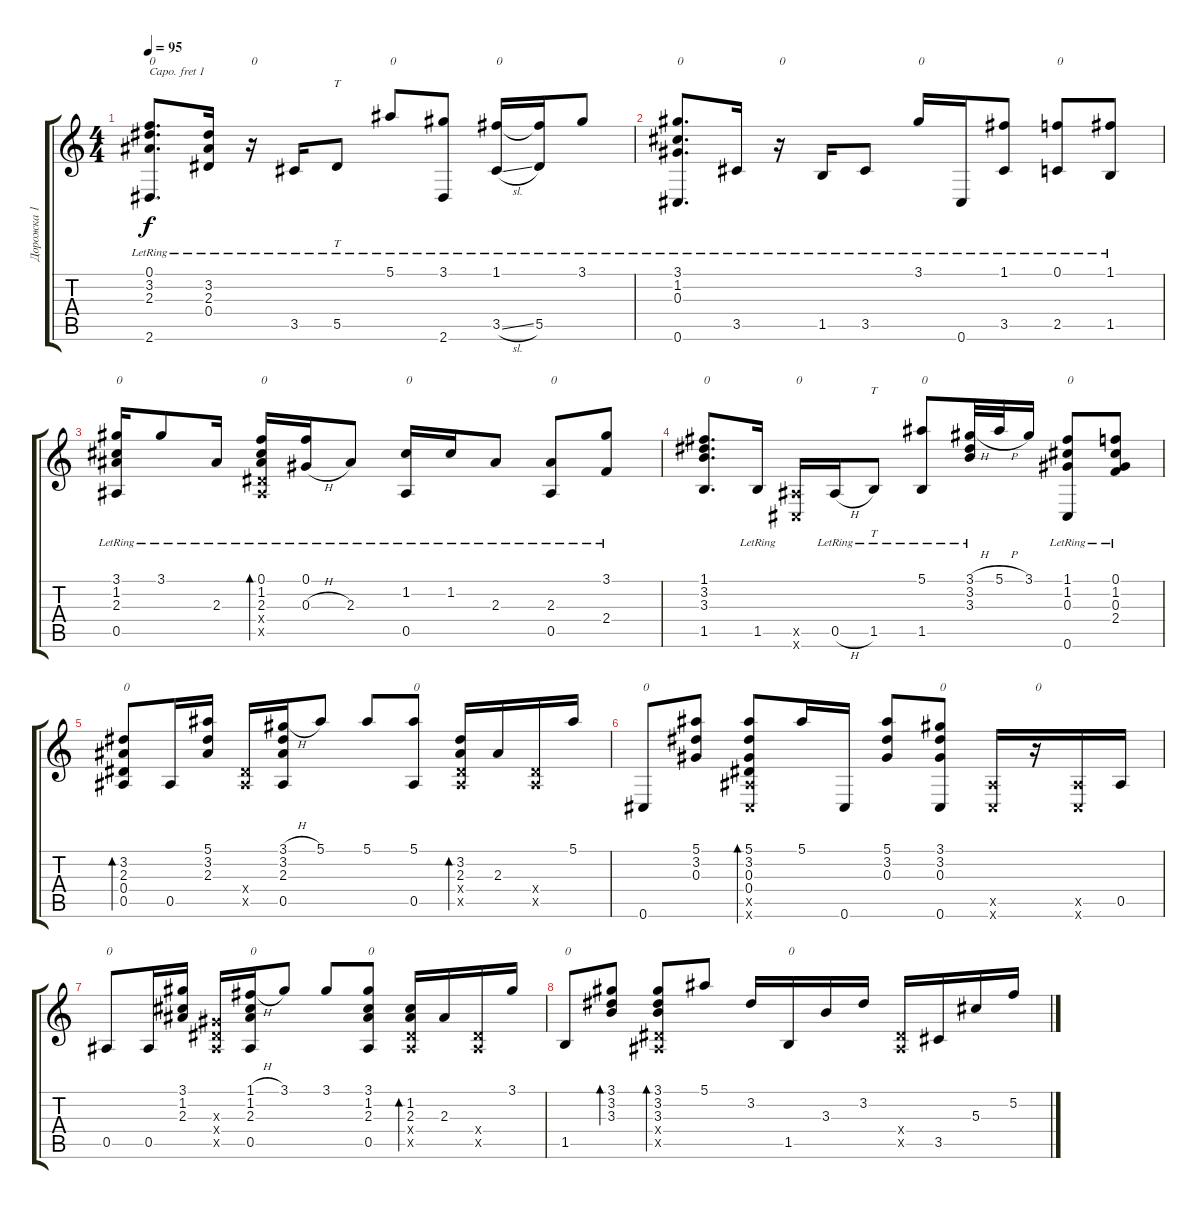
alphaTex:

\track ("Дорожка 1" "Дорожка 1") {instrument acousticguitarsteel}
\staff {score tabs}
\capo 1
\tuning (E4 B3 G3 D3 A2 C2) {hide}
\ts (4 4)
\tempo 95
\clef g2
\ks c
(0.1{lr} 3.2{lr} 2.3{lr} 2.6{lr}).8{d txt "0" dy f} (3.2{lr} 2.3{lr} 0.4{lr}).16 r.16{txt "0"} 3.5{lr}.16 5.5{lr}.8{tt} 5.1{lr}.8{txt "0"} (3.1{lr} 2.6{lr}).8 (1.1{lr} 3.5{sl lr}).16{txt "0"} (1.1{t} 5.5{lr}).16 3.1{lr}.8 |
(3.1{lr} 1.2{lr} 0.3{lr} 0.6{lr}).8{d txt "0"} 3.5{lr}.16 r.16{txt "0"} 1.5{lr}.16 3.5{lr}.8 3.1{lr}.16{txt "0"} 0.6{lr}.16 (1.1{lr} 3.5{lr}).8 (0.1{lr} 2.5{lr}).8{txt "0"} (1.1{lr} 1.5{lr}).8 |
(3.1{lr} 1.2{lr} 2.3{lr} 0.5{lr}).16{txt "0"} 3.1{lr}.8 2.3{lr}.16 (0.1{lr} 1.2 2.3 0.4{x} 0.5{x}).16{bd 60 txt "0"} (0.1{lr} 0.3{h lr}).16 2.3{lr}.8 (1.2{lr} 0.5{lr}).16{txt "0"} 1.2{lr}.16 2.3{lr}.8 (2.3{lr} 0.5{lr}).8{txt "0"} (3.1{lr} 2.4{lr}).8 |
(1.1 3.2 3.3 1.5).8{d txt "0"} 1.5{lr}.16 (0.5{x} 0.6{x}).16{txt "0"} 0.5{h lr}.16 1.5{lr}.8{tt} (5.1{lr} 1.5{lr}).8{txt "0"} (3.1{h lr} 3.2{lr} 3.3{lr}).32 5.1{h}.32 3.1.16 (1.1{lr} 1.2{lr} 0.3{lr} 0.6{lr}).8{txt "0"} (0.1{lr} 1.2{lr} 0.3{lr} 2.4{lr}).8 |
(3.2 2.3 0.4 0.5).8{bd 60 txt "0"} 0.5.16 (5.1 3.2 2.3).16 (0.4{x} 0.5{x}).16 (3.1{h} 3.2 2.3 0.5).16 5.1.8 5.1.8 (5.1 0.5).8{txt "0"} (3.2 2.3 0.4{x} 0.5{x}).16{bd 60} 2.3.16 (0.4{x} 0.5{x}).16 5.1.16 |
0.6.8{txt "0"} (5.1 3.2 0.3).8 (5.1 3.2 0.3 0.4 0.5{x} 0.6{x}).8{bd 60} 5.1.16 0.6.16 (5.1 3.2 0.3).8 (3.1 3.2 0.3 0.6).8{txt "0"} (0.5{x} 0.6{x}).16 r.16{txt "0"} (0.5{x} 0.6{x}).16 0.5.16 |
0.5.8{txt "0"} 0.5.16 (3.1 1.2 2.3).16 (0.3{x} 0.4{x} 0.5{x}).16 (1.1{h} 1.2 2.3 0.5).16{txt "0"} 3.1.8 3.1.8 (3.1 1.2 2.3 0.5).8{txt "0"} (1.2 2.3 0.4{x} 0.5{x}).16{bd 60} 2.3.16 (0.4{x} 0.5{x}).16 3.1.16 |
1.5.8{txt "0"} (3.1 3.2 3.3).8{bd 60} (3.1 3.2 3.3 0.4{x} 0.5{x}).8{bd 60} 5.1.8 3.2.16 1.5.16{txt "0"} 3.3.16 3.2.16 (0.4{x} 0.5{x}).16 3.5.16 5.3.16 5.2.16
